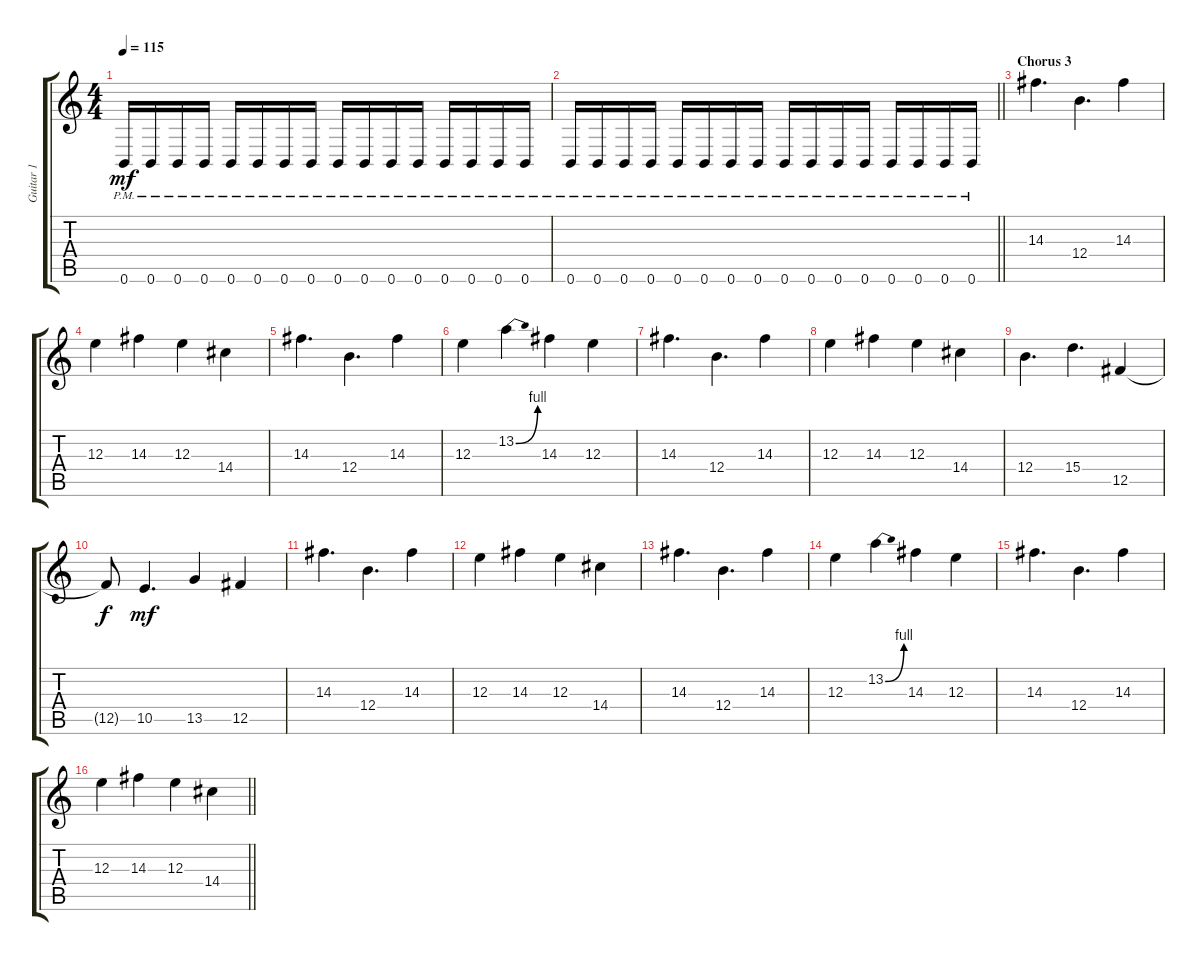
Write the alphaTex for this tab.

\track ("Guitar 1" "Guitar 1") {instrument distortionguitar}
\staff {score tabs}
\tuning (Db4 Ab3 E3 B2 Gb2 B1) {hide}
\ts (4 4)
\tempo 115
\clef g2
\ks c
0.6{pm}.16{dy mf} 0.6{pm}.16 0.6{pm}.16 0.6{pm}.16 0.6{pm}.16 0.6{pm}.16 0.6{pm}.16 0.6{pm}.16 0.6{pm}.16 0.6{pm}.16 0.6{pm}.16 0.6{pm}.16 0.6{pm}.16 0.6{pm}.16 0.6{pm}.16 0.6{pm}.16 |
\barLineRight lightlight
0.6{pm}.16 0.6{pm}.16 0.6{pm}.16 0.6{pm}.16 0.6{pm}.16 0.6{pm}.16 0.6{pm}.16 0.6{pm}.16 0.6{pm}.16 0.6{pm}.16 0.6{pm}.16 0.6{pm}.16 0.6{pm}.16 0.6{pm}.16 0.6{pm}.16 0.6{pm}.16 |
\section ("" "Chorus 3")
14.3.4{d} 12.4.4{d} 14.3.4 |
12.3.4 14.3.4 12.3.4 14.4.4 |
14.3.4{d} 12.4.4{d} 14.3.4 |
12.3.4 13.2{be (bend 0 0 60 4)}.4 14.3.4 12.3.4 |
14.3.4{d} 12.4.4{d} 14.3.4 |
12.3.4 14.3.4 12.3.4 14.4.4 |
12.4.4{d} 15.4.4{d} 12.5.4 |
12.5{t}.8{dy f} 10.5.4{d dy mf} 13.5.4 12.5.4 |
14.3.4{d} 12.4.4{d} 14.3.4 |
12.3.4 14.3.4 12.3.4 14.4.4 |
14.3.4{d} 12.4.4{d} 14.3.4 |
12.3.4 13.2{be (bend 0 0 60 4)}.4 14.3.4 12.3.4 |
14.3.4{d} 12.4.4{d} 14.3.4 |
\barLineRight lightlight
12.3.4 14.3.4 12.3.4 14.4.4
